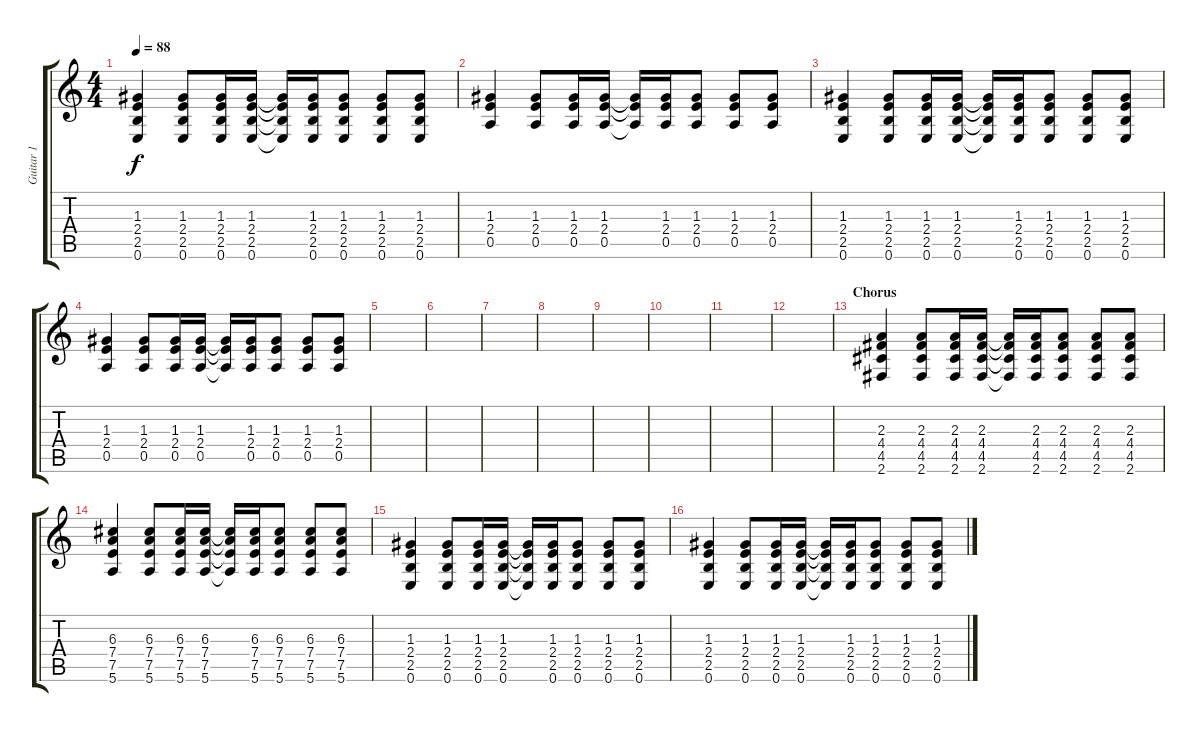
\track ("Guitar 1" "Guitar 1") {instrument acousticguitarsteel}
\staff {score tabs}
\tuning (E4 B3 G3 D3 A2 E2) {hide}
\ts (4 4)
\tempo 88
\clef g2
\ks c
(1.3 2.4 2.5 0.6).4{dy f} (1.3 2.4 2.5 0.6).8 (1.3 2.4 2.5 0.6).16 (1.3 2.4 2.5 0.6).16 (1.3{t} 2.4{t} 2.5{t} 0.6{t}).16 (1.3 2.4 2.5 0.6).16 (1.3 2.4 2.5 0.6).8 (1.3 2.4 2.5 0.6).8 (1.3 2.4 2.5 0.6).8 |
(1.3 2.4 0.5).4 (1.3 2.4 0.5).8 (1.3 2.4 0.5).16 (1.3 2.4 0.5).16 (1.3{t} 2.4{t} 0.5{t}).16 (1.3 2.4 0.5).16 (1.3 2.4 0.5).8 (1.3 2.4 0.5).8 (1.3 2.4 0.5).8 |
(1.3 2.4 2.5 0.6).4 (1.3 2.4 2.5 0.6).8 (1.3 2.4 2.5 0.6).16 (1.3 2.4 2.5 0.6).16 (1.3{t} 2.4{t} 2.5{t} 0.6{t}).16 (1.3 2.4 2.5 0.6).16 (1.3 2.4 2.5 0.6).8 (1.3 2.4 2.5 0.6).8 (1.3 2.4 2.5 0.6).8 |
(1.3 2.4 0.5).4 (1.3 2.4 0.5).8 (1.3 2.4 0.5).16 (1.3 2.4 0.5).16 (1.3{t} 2.4{t} 0.5{t}).16 (1.3 2.4 0.5).16 (1.3 2.4 0.5).8 (1.3 2.4 0.5).8 (1.3 2.4 0.5).8 |
|
|
|
|
|
|
|
|
\section ("" "Chorus")
(2.3 4.4 4.5 2.6).4 (2.3 4.4 4.5 2.6).8 (2.3 4.4 4.5 2.6).16 (2.3 4.4 4.5 2.6).16 (2.3{t} 4.4{t} 4.5{t} 2.6{t}).16 (2.3 4.4 4.5 2.6).16 (2.3 4.4 4.5 2.6).8 (2.3 4.4 4.5 2.6).8 (2.3 4.4 4.5 2.6).8 |
(6.3 7.4 7.5 5.6).4 (6.3 7.4 7.5 5.6).8 (6.3 7.4 7.5 5.6).16 (6.3 7.4 7.5 5.6).16 (6.3{t} 7.4{t} 7.5{t} 5.6{t}).16 (6.3 7.4 7.5 5.6).16 (6.3 7.4 7.5 5.6).8 (6.3 7.4 7.5 5.6).8 (6.3 7.4 7.5 5.6).8 |
(1.3 2.4 2.5 0.6).4 (1.3 2.4 2.5 0.6).8 (1.3 2.4 2.5 0.6).16 (1.3 2.4 2.5 0.6).16 (1.3{t} 2.4{t} 2.5{t} 0.6{t}).16 (1.3 2.4 2.5 0.6).16 (1.3 2.4 2.5 0.6).8 (1.3 2.4 2.5 0.6).8 (1.3 2.4 2.5 0.6).8 |
(1.3 2.4 2.5 0.6).4 (1.3 2.4 2.5 0.6).8 (1.3 2.4 2.5 0.6).16 (1.3 2.4 2.5 0.6).16 (1.3{t} 2.4{t} 2.5{t} 0.6{t}).16 (1.3 2.4 2.5 0.6).16 (1.3 2.4 2.5 0.6).8 (1.3 2.4 2.5 0.6).8 (1.3 2.4 2.5 0.6).8
